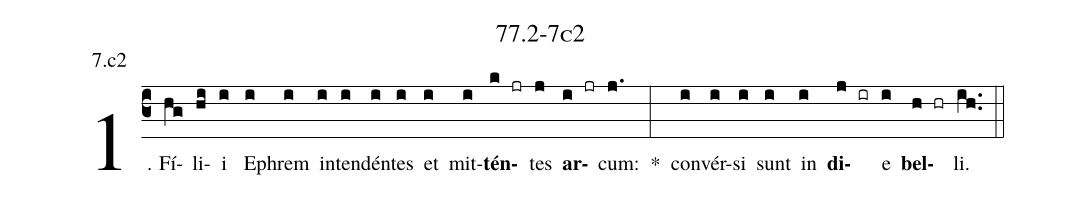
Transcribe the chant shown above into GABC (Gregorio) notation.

name: 77.2-7c2;
annotation: 7.c2;
%%
(c3)1. Fí(hg)li(hi)i(i) E(i)phrem(i) in(i)ten(i)dén(i)tes(i) et(i) mit(i)<b>tén</b>(k jr)tes(j) <b>ar</b>(i jr)cum:(j.) *(:) con(i)vér(i)si(i) sunt(i) in(i) <b>di</b>(j ir)e(i) <b>bel</b>(h hr)li.(ih..) (::)


%E(i) u(i) o(j) u(i) a(h) e.(ih..) (::)
